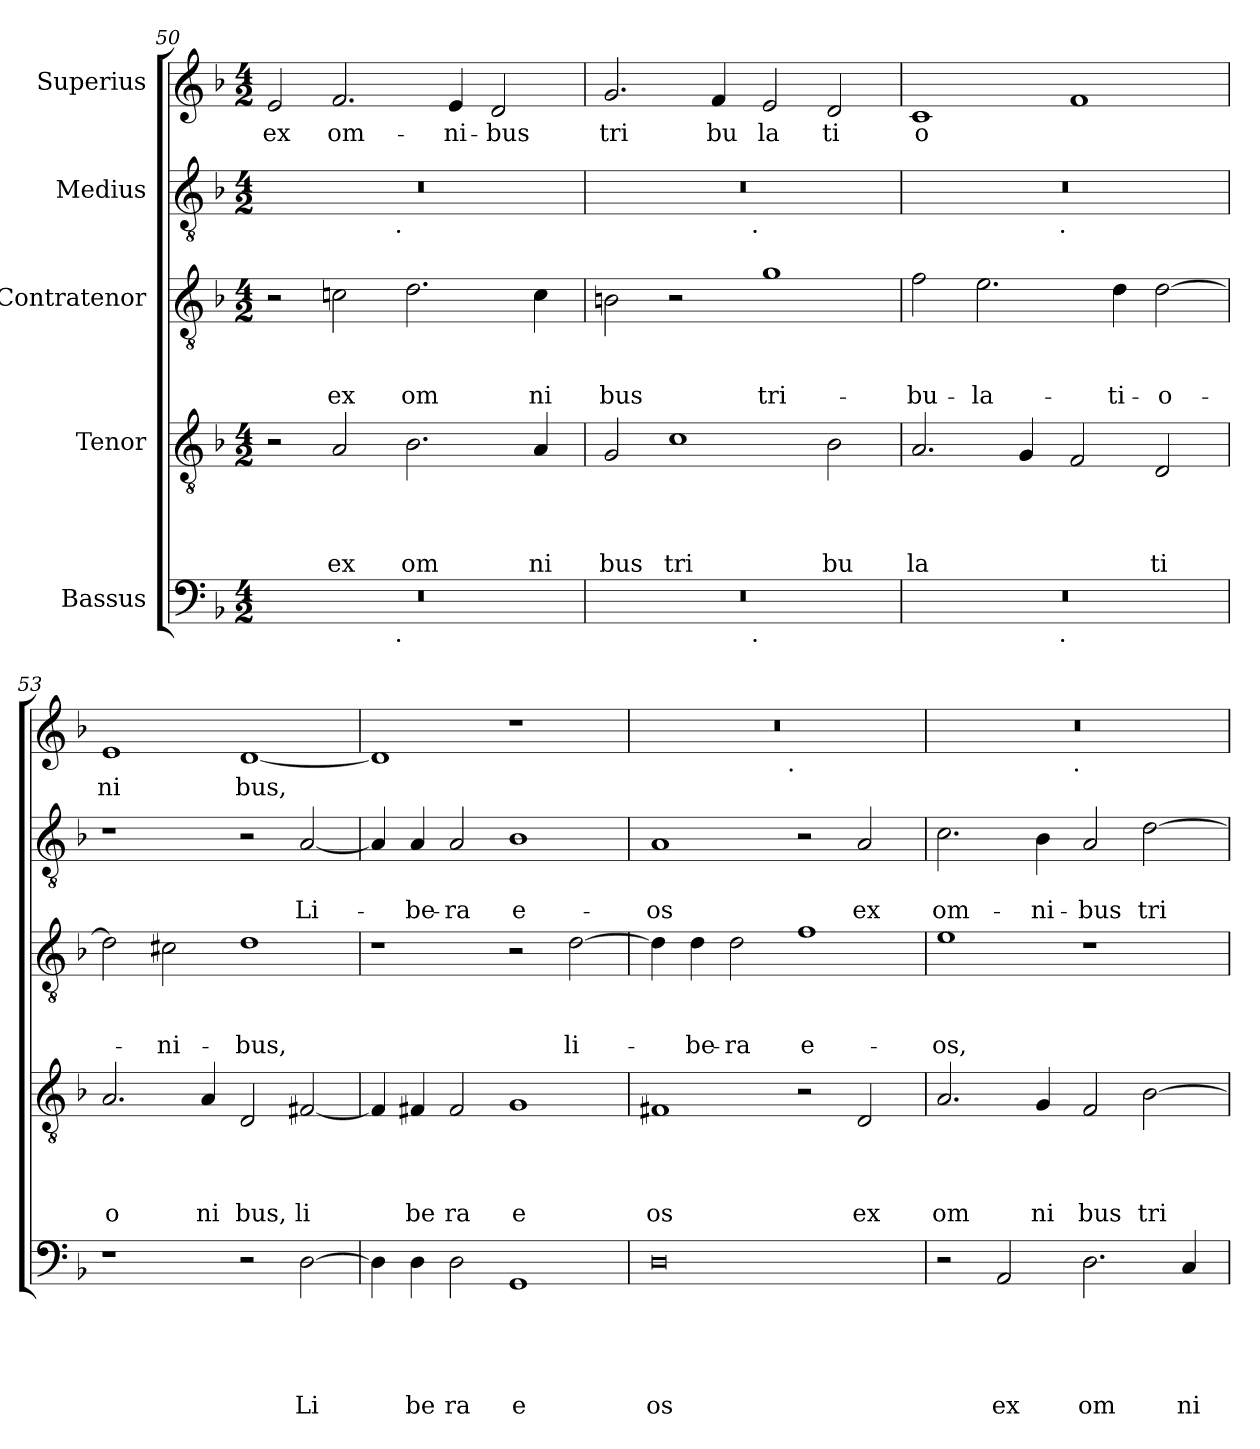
**kern	**text	**text	**text	**text	**text	**kern	**text	**text	**text	**text	**kern	**text	**text	**text	**kern	**text	**text	**kern	**text
*part5	*part5	*part5	*part5	*part5	*part5	*part4	*part4	*part4	*part4	*part4	*part3	*part3	*part3	*part3	*part2	*part2	*part2	*part1	*part1
*staff5	*staff5	*staff5	*staff5	*staff5	*staff5	*staff4	*staff4	*staff4	*staff4	*staff4	*staff3	*staff3	*staff3	*staff3	*staff2	*staff2	*staff2	*staff1	*staff1
*I"Bassus	*	*	*	*	*	*I"Tenor	*	*	*	*	*I"Contratenor	*	*	*	*I"Medius	*	*	*I"Superius	*
*clefF4	*	*	*	*	*	*clefGv2	*	*	*	*	*clefGv2	*	*	*	*clefGv2	*	*	*clefG2	*
*k[b-]	*	*	*	*	*	*k[b-]	*	*	*	*	*k[b-]	*	*	*	*k[b-]	*	*	*k[b-]	*
*F:	*	*	*	*	*	*F:	*	*	*	*	*F:	*	*	*	*F:	*	*	*F:	*
*M4/2	*	*	*	*	*	*M4/2	*	*	*	*	*M4/2	*	*	*	*M4/2	*	*	*M4/2	*
=50	=50	=50	=50	=50	=50	=50	=50	=50	=50	=50	=50	=50	=50	=50	=50	=50	=50	=50	=50
!	!	!	!	!	!	!	!	!	!	!	!	!	!	!	!	!	!	!	!LO:LY:b
*^	*	*	*	*	*	*	*	*	*	*	*	*	*	*	*^	*	*	*	*
0r	2ryy	.	.	.	.	.	2r	.	.	.	.	2r	.	.	.	0r	2ryy	.	.	2e/	ex
!	!	!	!	!	!	!	!	!	!	!	!LO:LY:b	!	!	!	!LO:LY:b	!	!	!	!	!	!LO:LY:b
.	4...ryy	.	.	.	.	.	2A/	.	.	.	ex	2cni\	.	.	ex	.	4...ryy	.	.	2.f/	om-
!	!	!	!	!	!	!	!	!	!	!	!	!	!	!	!	!	!LO:TX:b:t=.	!	!	!	!
!	!LO:TX:b:t=.	!	!	!	!	!	!	!	!	!	!	!	!	!	!	!	!	!	!	!	!
.	1ryy	.	.	.	.	.	.	.	.	.	.	.	.	.	.	.	1ryy	.	.	.	.
!	!	!	!	!	!	!	!	!	!	!	!LO:LY:b	!	!	!	!LO:LY:b	!	!	!	!	!	!
.	.	.	.	.	.	.	2.B-\	.	.	.	om	2.d\	.	.	om	.	.	.	.	.	.
!	!	!	!	!	!	!	!	!	!	!	!	!	!	!	!	!	!	!	!	!	!LO:LY:b
.	.	.	.	.	.	.	.	.	.	.	.	.	.	.	.	.	.	.	.	4e/	-ni-
!	!	!	!	!	!	!	!	!	!	!	!	!	!	!	!	!	!	!	!	!	!LO:LY:b
.	.	.	.	.	.	.	.	.	.	.	.	.	.	.	.	.	.	.	.	2d/	-bus
!	!	!	!	!	!	!	!	!	!	!	!LO:LY:b	!	!	!	!LO:LY:b	!	!	!	!	!	!
.	.	.	.	.	.	.	4A/	.	.	.	ni	4c\	.	.	ni	.	.	.	.	.	.
.	32ryy	.	.	.	.	.	.	.	.	.	.	.	.	.	.	.	32ryy	.	.	.	.
!!LO:LB:g=z
=51	=51	=51	=51	=51	=51	=51	=51	=51	=51	=51	=51	=51	=51	=51	=51	=51	=51	=51	=51	=51	=51
!	!	!	!	!	!	!	!	!	!	!	!LO:LY:b	!	!	!	!LO:LY:b	!	!	!	!	!	!LO:LY:b
0r	2ryy	.	.	.	.	.	2G/	.	.	.	bus	2Bn\	.	.	bus	0r	2ryy	.	.	2.g/	tri
!	!	!	!	!	!	!	!	!	!	!	!LO:LY:b	!	!	!	!	!	!	!	!	!	!
.	4...ryy	.	.	.	.	.	1c	.	.	.	tri	2r	.	.	.	.	4...ryy	.	.	.	.
!	!	!	!	!	!	!	!	!	!	!	!	!	!	!	!	!	!	!	!	!	!LO:LY:b
.	.	.	.	.	.	.	.	.	.	.	.	.	.	.	.	.	.	.	.	4f/	bu
!	!	!	!	!	!	!	!	!	!	!	!	!	!	!	!	!	!LO:TX:b:t=.	!	!	!	!
!	!LO:TX:b:t=.	!	!	!	!	!	!	!	!	!	!	!	!	!	!	!	!	!	!	!	!
.	1ryy	.	.	.	.	.	.	.	.	.	.	.	.	.	.	.	1ryy	.	.	.	.
!	!	!	!	!	!	!	!	!	!	!	!	!	!	!	!LO:LY:b	!	!	!	!	!	!LO:LY:b
.	.	.	.	.	.	.	.	.	.	.	.	1g	.	.	tri-	.	.	.	.	2e/	la
!	!	!	!	!	!	!	!	!	!	!	!LO:LY:b	!	!	!	!	!	!	!	!	!	!LO:LY:b
.	.	.	.	.	.	.	2B-\	.	.	.	bu	.	.	.	.	.	.	.	.	2d/	ti
.	32ryy	.	.	.	.	.	.	.	.	.	.	.	.	.	.	.	32ryy	.	.	.	.
=52	=52	=52	=52	=52	=52	=52	=52	=52	=52	=52	=52	=52	=52	=52	=52	=52	=52	=52	=52	=52	=52
!	!	!	!	!	!	!	!	!	!	!	!LO:LY:b	!	!	!	!LO:LY:b	!	!	!	!	!	!LO:LY:b:rj
0r	2ryy	.	.	.	.	.	2.A/	.	.	.	la	2f\	.	.	-bu-	0r	2ryy	.	.	1c	o
!	!	!	!	!	!	!	!	!	!	!	!	!	!	!	!LO:LY:b	!	!	!	!	!	!
.	4...ryy	.	.	.	.	.	.	.	.	.	.	2.e\	.	.	-la-	.	4...ryy	.	.	.	.
.	.	.	.	.	.	.	4G/	.	.	.	.	.	.	.	.	.	.	.	.	.	.
!	!	!	!	!	!	!	!	!	!	!	!	!	!	!	!	!	!LO:TX:b:t=.	!	!	!	!
!	!LO:TX:b:t=.	!	!	!	!	!	!	!	!	!	!	!	!	!	!	!	!	!	!	!	!
.	1ryy	.	.	.	.	.	.	.	.	.	.	.	.	.	.	.	1ryy	.	.	.	.
.	.	.	.	.	.	.	2F/	.	.	.	.	.	.	.	.	.	.	.	.	1f	.
!	!	!	!	!	!	!	!	!	!	!	!	!	!	!	!LO:LY:b	!	!	!	!	!	!
.	.	.	.	.	.	.	.	.	.	.	.	4d\	.	.	-ti-	.	.	.	.	.	.
!	!	!	!	!	!	!	!	!	!	!	!LO:LY:b	!	!	!	!LO:LY:b	!	!	!	!	!	!
.	.	.	.	.	.	.	2D/	.	.	.	ti	[>2d\	.	.	-o-	.	.	.	.	.	.
.	32ryy	.	.	.	.	.	.	.	.	.	.	.	.	.	.	.	32ryy	.	.	.	.
=53	=53	=53	=53	=53	=53	=53	=53	=53	=53	=53	=53	=53	=53	=53	=53	=53	=53	=53	=53	=53	=53
!	!	!	!	!	!	!	!	!	!	!	!LO:LY:b	!	!	!	!	!	!	!	!	!	!LO:LY:b
*v	*v	*	*	*	*	*	*	*	*	*	*	*	*	*	*	*v	*v	*	*	*	*
1r	.	.	.	.	.	2.A/	.	.	.	o	2d\]	.	.	.	1r	.	.	1e	ni
!	!	!	!	!	!	!	!	!	!	!	!	!	!	!LO:LY:b	!	!	!	!	!
.	.	.	.	.	.	.	.	.	.	.	2c#X\	.	.	-ni-	.	.	.	.	.
!	!	!	!	!	!	!	!	!	!	!LO:LY:b	!	!	!	!	!	!	!	!	!
.	.	.	.	.	.	4A/	.	.	.	ni	.	.	.	.	.	.	.	.	.
!	!	!	!	!	!	!	!	!	!	!LO:LY:b	!	!	!	!LO:LY:b	!	!	!	!	!LO:LY:b
2r	.	.	.	.	.	2D/	.	.	.	bus,	1d	.	.	-bus,	2r	.	.	[<1d	bus,
!	!	!	!	!	!LO:LY:b	!	!	!	!	!LO:LY:b	!	!	!	!	!	!	!LO:LY:b	!	!
[>2D\	.	.	.	.	Li	[<2F#X/	.	.	.	li	.	.	.	.	[<2A/	.	Li-	.	.
=54	=54	=54	=54	=54	=54	=54	=54	=54	=54	=54	=54	=54	=54	=54	=54	=54	=54	=54	=54
4D\]	.	.	.	.	.	4F#/]	.	.	.	.	1r	.	.	.	4A/]	.	.	1d]	.
!	!	!	!	!	!LO:LY:b	!	!	!	!	!LO:LY:b	!	!	!	!	!	!	!LO:LY:b	!	!
4D\	.	.	.	.	be	4F#X/	.	.	.	be	.	.	.	.	4A/	.	-be-	.	.
!	!	!	!	!	!LO:LY:b	!	!	!	!	!LO:LY:b	!	!	!	!	!	!	!LO:LY:b	!	!
2D\	.	.	.	.	ra	2F#/	.	.	.	ra	.	.	.	.	2A/	.	-ra	.	.
!	!	!	!	!	!LO:LY:b	!	!	!	!	!LO:LY:b	!	!	!	!	!	!	!LO:LY:b	!	!
1GG	.	.	.	.	e	1G	.	.	.	e	2r	.	.	.	1B-	.	e-	1r	.
!	!	!	!	!	!	!	!	!	!	!	!	!	!	!LO:LY:b	!	!	!	!	!
.	.	.	.	.	.	.	.	.	.	.	[>2d\	.	.	li-	.	.	.	.	.
=55	=55	=55	=55	=55	=55	=55	=55	=55	=55	=55	=55	=55	=55	=55	=55	=55	=55	=55	=55
!	!	!	!	!	!LO:LY:b	!	!	!	!	!LO:LY:b	!	!	!	!	!	!	!LO:LY:b	!	!
*	*	*	*	*	*	*	*	*	*	*	*	*	*	*	*	*	*	*^	*
0D	.	.	.	.	os	1F#X	.	.	.	os	4d\]	.	.	.	1A	.	-os	0r	2ryy	.
!	!	!	!	!	!	!	!	!	!	!	!	!	!	!LO:LY:b	!	!	!	!	!	!
.	.	.	.	.	.	.	.	.	.	.	4d\	.	.	-be-	.	.	.	.	.	.
!	!	!	!	!	!	!	!	!	!	!	!	!	!	!LO:LY:b	!	!	!	!	!	!
.	.	.	.	.	.	.	.	.	.	.	2d\	.	.	-ra	.	.	.	.	4...ryy	.
!	!	!	!	!	!	!	!	!	!	!	!	!	!	!	!	!	!	!	!LO:TX:b:t=.	!
.	.	.	.	.	.	.	.	.	.	.	.	.	.	.	.	.	.	.	1ryy	.
!	!	!	!	!	!	!	!	!	!	!	!	!	!	!LO:LY:b	!	!	!	!	!	!
.	.	.	.	.	.	2r	.	.	.	.	1f	.	.	e-	2r	.	.	.	.	.
!	!	!	!	!	!	!	!	!	!	!LO:LY:b	!	!	!	!	!	!	!LO:LY:b	!	!	!
.	.	.	.	.	.	2D/	.	.	.	ex	.	.	.	.	2A/	.	ex	.	.	.
.	.	.	.	.	.	.	.	.	.	.	.	.	.	.	.	.	.	.	32ryy	.
=56	=56	=56	=56	=56	=56	=56	=56	=56	=56	=56	=56	=56	=56	=56	=56	=56	=56	=56	=56	=56
!	!	!	!	!	!	!	!	!	!	!LO:LY:b	!	!	!	!LO:LY:b	!	!	!LO:LY:b	!	!	!
2r	.	.	.	.	.	2.A/	.	.	.	om	1e	.	.	-os,	2.c\	.	om-	0r	2ryy	.
!	!	!	!	!	!LO:LY:b	!	!	!	!	!	!	!	!	!	!	!	!	!	!	!
2AA/	.	.	.	.	ex	.	.	.	.	.	.	.	.	.	.	.	.	.	4...ryy	.
!	!	!	!	!	!	!	!	!	!	!LO:LY:b	!	!	!	!	!	!	!LO:LY:b	!	!	!
.	.	.	.	.	.	4G/	.	.	.	ni	.	.	.	.	4B-\	.	-ni-	.	.	.
!	!	!	!	!	!	!	!	!	!	!	!	!	!	!	!	!	!	!	!LO:TX:b:t=.	!
.	.	.	.	.	.	.	.	.	.	.	.	.	.	.	.	.	.	.	1ryy	.
!	!	!	!	!	!LO:LY:b	!	!	!	!	!LO:LY:b	!	!	!	!	!	!	!LO:LY:b	!	!	!
2.D\	.	.	.	.	om	2F/	.	.	.	bus	1r	.	.	.	2A/	.	-bus	.	.	.
!	!	!	!	!	!	!	!	!	!	!LO:LY:b	!	!	!	!	!	!	!LO:LY:b	!	!	!
.	.	.	.	.	.	[>2B-\	.	.	.	tri	.	.	.	.	[>2d\	.	tri-	.	.	.
!	!	!	!	!	!LO:LY:b	!	!	!	!	!	!	!	!	!	!	!	!	!	!	!
4C/	.	.	.	.	ni	.	.	.	.	.	.	.	.	.	.	.	.	.	.	.
.	.	.	.	.	.	.	.	.	.	.	.	.	.	.	.	.	.	.	32ryy	.
*	*	*	*	*	*	*	*	*	*	*	*	*	*	*	*	*	*	*v	*v	*
=	=	=	=	=	=	=	=	=	=	=	=	=	=	=	=	=	=	=	=
*-	*-	*-	*-	*-	*-	*-	*-	*-	*-	*-	*-	*-	*-	*-	*-	*-	*-	*-	*-
